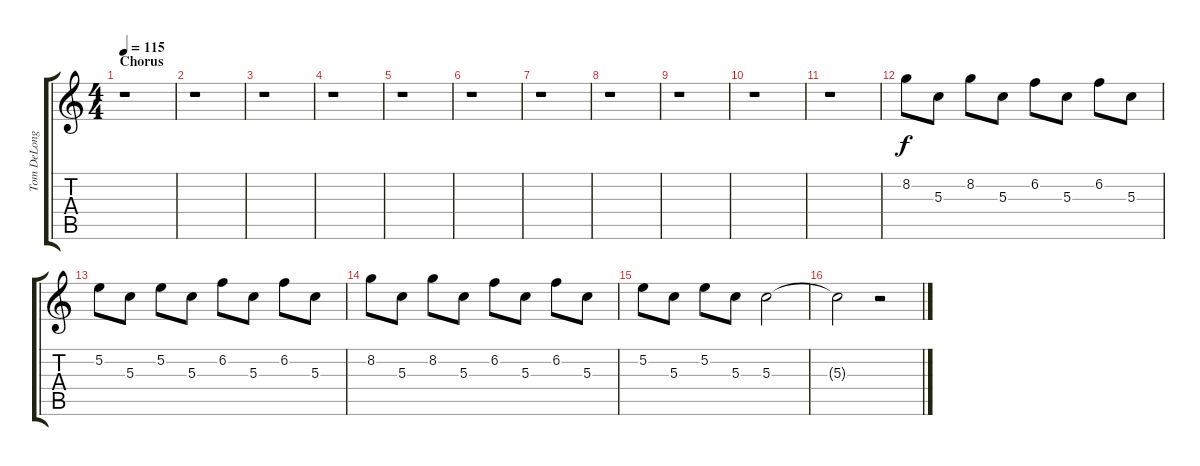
\track ("Tom DeLonge (Guitar 1)" "Tom DeLong") {instrument electricguitarclean}
\staff {score tabs}
\tuning (E4 B3 G3 D3 A2 E2) {hide}
\ts (4 4)
\section ("" "Chorus")
\tempo 115
\clef g2
\ks c
r.1{dy f} |
r.1 |
r.1 |
r.1 |
r.1 |
r.1 |
r.1 |
r.1 |
r.1 |
r.1 |
r.1 |
8.2.8 5.3.8 8.2.8 5.3.8 6.2.8 5.3.8 6.2.8 5.3.8 |
5.2.8 5.3.8 5.2.8 5.3.8 6.2.8 5.3.8 6.2.8 5.3.8 |
8.2.8 5.3.8 8.2.8 5.3.8 6.2.8 5.3.8 6.2.8 5.3.8 |
5.2.8 5.3.8 5.2.8 5.3.8 5.3.2 |
5.3{t}.2 r.2
